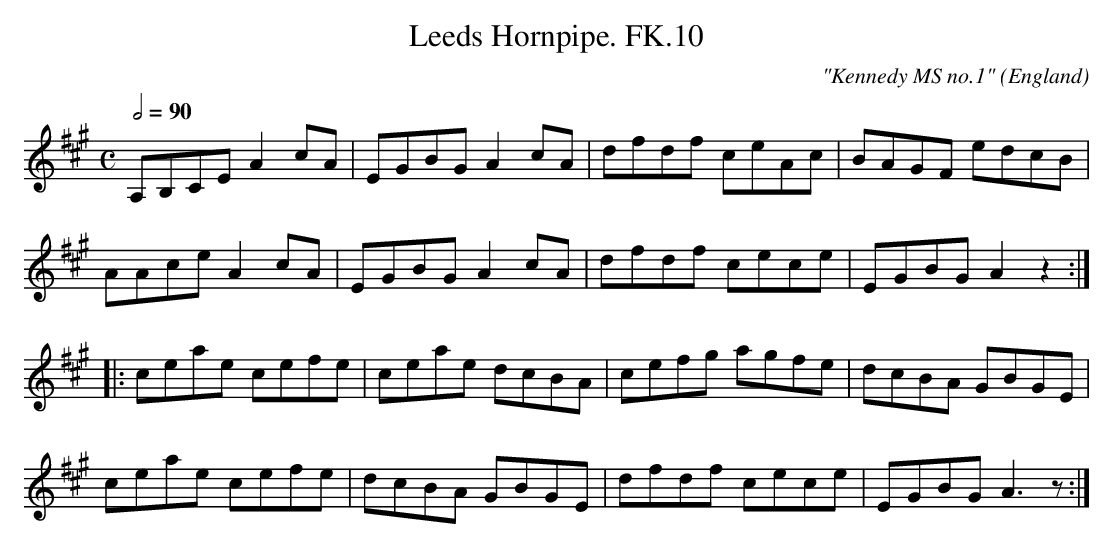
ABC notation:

X:1
T:Leeds Hornpipe. FK.10
C:"Kennedy MS no.1"
L:1/8
M:C
O:England
Q:1/2=90
K:A
A,B,CE A2 cA | EGBG A2 cA | dfdf ceAc | BAGF edcB |!
AAce A2 cA | EGBG A2 cA |dfdf cece | EGBG A2 z2 :|!
|:ceae cefe | ceae dcBA | cefg agfe | dcBA GBGE |!
ceae cefe | dcBA GBGE |dfdf cece |EGBG A3z :|
